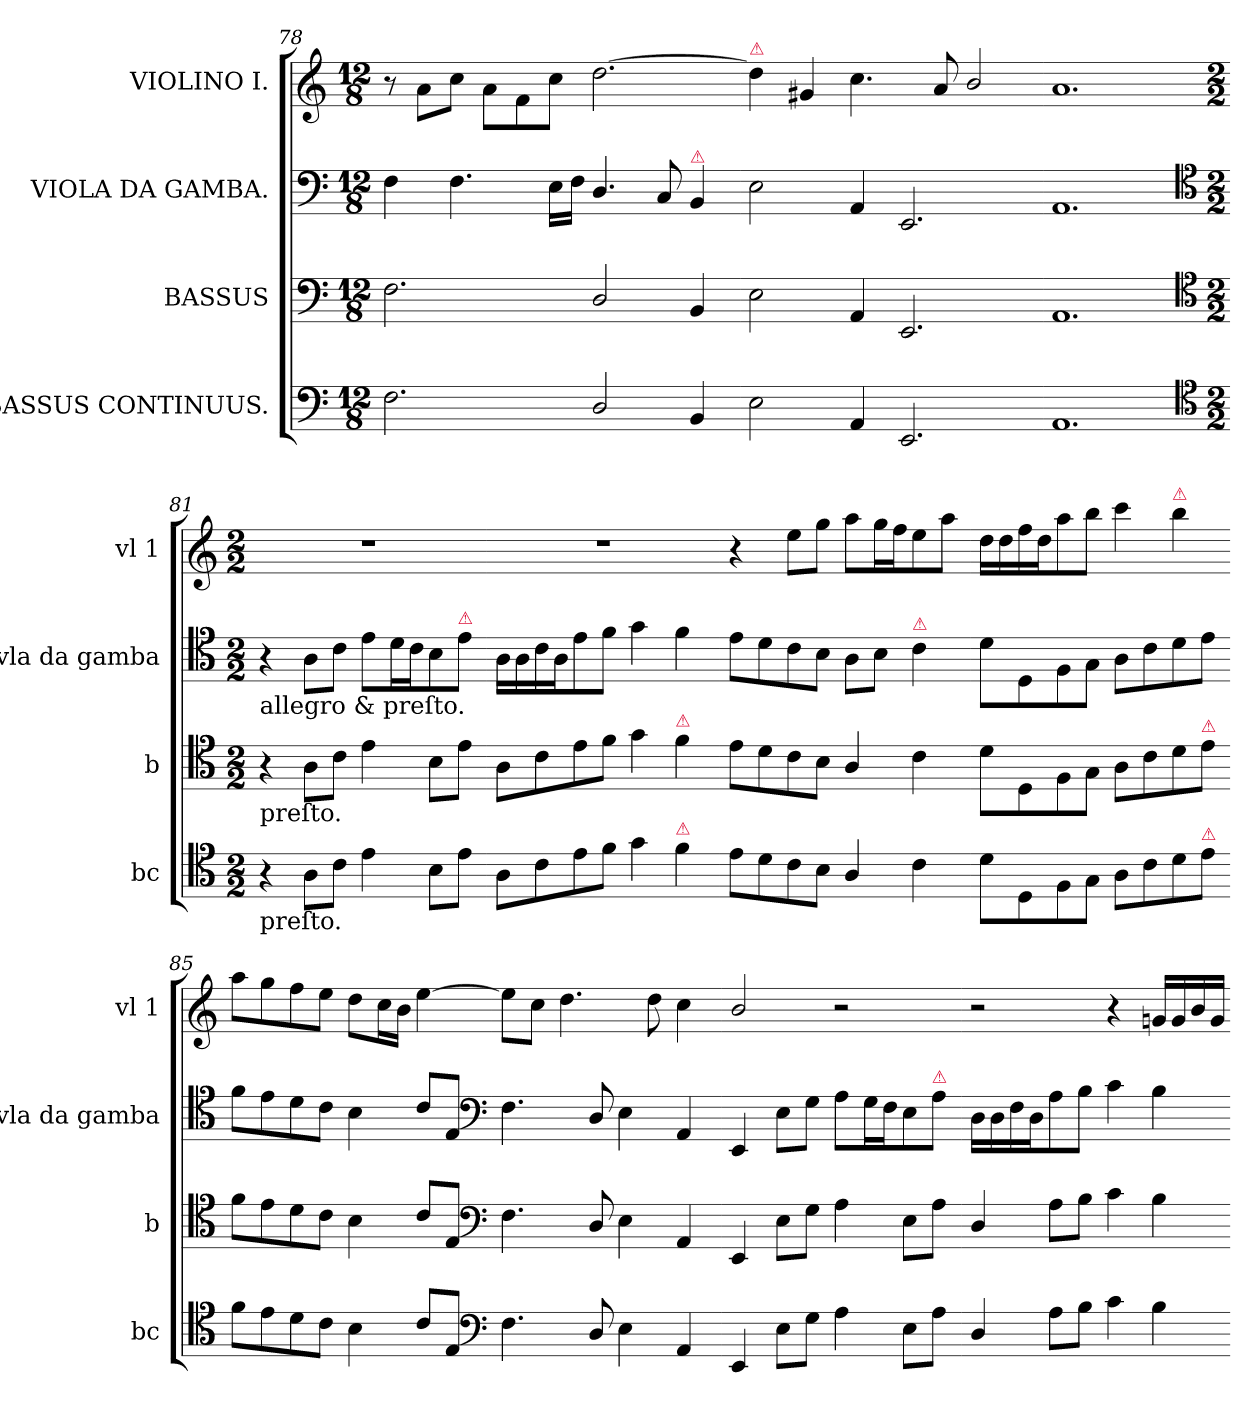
**kern	**kern	**kern	**kern
*part4	*part3	*part2	*part1
*staff4	*staff3	*staff2	*staff1
*I"BASSUS CONTINUUS.	*I"BASSUS	*I"VIOLA DA GAMBA.	*I"VIOLINO I.
*I'bc	*I'b	*I'vla da gamba	*I'vl 1
*clefF4	*clefF4	*clefF4	*clefG2
*k[]	*k[]	*k[]	*k[]
*a:	*a:	*a:	*a:
*M12/8	*M12/8	*M12/8	*M12/8
=78	=78	=78	=78
2.F\	2.F\	4F\	8r
.	.	.	8a\L
.	.	4.F\	8cc\J
.	.	.	8a\L
.	.	.	8f\
.	.	16E\LL	8cc\J
.	.	16F\JJ	.
2D/	2D/	4.D/	[2.dd\
.	.	8C/	.
!	!	!LO:TX:a:color=crimson:t=⚠	!
4BB/	4BB/	4BB/	.
=79-	=79-	=79-	=79-
!	!	!	!LO:TX:a:color=crimson:t=⚠
2E\	2E\	2E\	4dd\]
.	.	.	4g#X/
4AA/	4AA/	4AA/	4.cc\
2.EE/	2.EE/	2.EE/	.
.	.	.	8a/
.	.	.	2b/
=80-	=80-	=80-	=80-
1.AA	1.AA	1.AA	1.a
*clefC4	*clefC4	*clefC4	*
=81-	=81-	=81-	=81-
*M2/2	*M2/2	*M2/2	*M2/2
!	!	!LO:TX:b:t=allegro & preſto.	!
!	!LO:TX:b:t=preſto.	!	!
!LO:TX:b:t=preſto.	!	!	!
4r	4r	4r	1r
8A\L	8A\L	8A\L	.
8c\J	8c\J	8c\J	.
4e\	4e\	8e\L	.
.	.	16d\L	.
.	.	16c\J	.
8B\L	8B\L	8B\	.
!	!	!LO:TX:a:color=crimson:t=⚠	!
8e\J	8e\J	8e\J	.
=82-	=82-	=82-	=82-
8A\L	8A\L	16A\LL	1r
.	.	16A\	.
8c\	8c\	16c\	.
.	.	16A\J	.
8e\	8e\	8e\	.
8f\J	8f\J	8f\J	.
4g\	4g\	4g\	.
!	!LO:TX:a:color=crimson:t=⚠	!	!
!LO:TX:a:color=crimson:t=⚠	!	!	!
4f\	4f\	4f\	.
=83-	=83-	=83-	=83-
8e\L	8e\L	8e\L	4r
8d\	8d\	8d\	.
8c\	8c\	8c\	8ee\L
8B\J	8B\J	8B\J	8gg\J
4A/	4A/	8A\L	8aa\L
.	.	8B\J	16gg\L
.	.	.	16ff\J
!	!	!LO:TX:a:color=crimson:t=⚠	!
4c\	4c\	4c\	8ee\
.	.	.	8aa\J
=84-	=84-	=84-	=84-
8d\L	8d\L	8d\L	16dd\LL
.	.	.	16dd\
8D\	8D\	8D\	16ff\
.	.	.	16dd\J
8F\	8F\	8F\	8aa\
8G\J	8G\J	8G\J	8bb\J
8A\L	8A\L	8A\L	4ccc\
8c\	8c\	8c\	.
!	!	!	!LO:TX:a:color=crimson:t=⚠
8d\	8d\	8d\	4bb\
!	!LO:TX:a:color=crimson:t=⚠	!	!
!LO:TX:a:color=crimson:t=⚠	!	!	!
8e\J	8e\J	8e\J	.
=85-	=85-	=85-	=85-
8f\L	8f\L	8f\L	8aa\L
8e\	8e\	8e\	8gg\
8d\	8d\	8d\	8ff\
8c\J	8c\J	8c\J	8ee\J
4B\	4B\	4B\	8dd\L
.	.	.	16cc\L
.	.	.	16b\JJ
8c/L	8c/L	8c/L	[4ee\
8E/J	8E/J	8E/J	.
*clefF4	*clefF4	*clefF4	*
=86-	=86-	=86-	=86-
4.F\	4.F\	4.F\	8ee\L]
.	.	.	8cc\J
.	.	.	4.dd\
8D/	8D/	8D/	.
4E\	4E\	4E\	.
.	.	.	8dd\
4AA/	4AA/	4AA/	4cc\
=87-	=87-	=87-	=87-
4EE/	4EE/	4EE/	2b/
8E\L	8E\L	8E\L	.
8G\J	8G\J	8G\J	.
4A\	4A\	8A\L	2r
.	.	16G\L	.
.	.	16F\J	.
8E\L	8E\L	8E\	.
!	!	!LO:TX:a:color=crimson:t=⚠	!
8A\J	8A\J	8A\J	.
=88-	=88-	=88-	=88-
4D/	4D/	16D\LL	2r
.	.	16D\	.
.	.	16F\	.
.	.	16D\J	.
8A\L	8A\L	8A\	.
8B\J	8B\J	8B\J	.
4c\	4c\	4c\	4r
4B\	4B\	4B\	16gn/LL
.	.	.	16g/
.	.	.	16b/
.	.	.	16g/JJ
=-	=-	=-	=-
*-	*-	*-	*-
